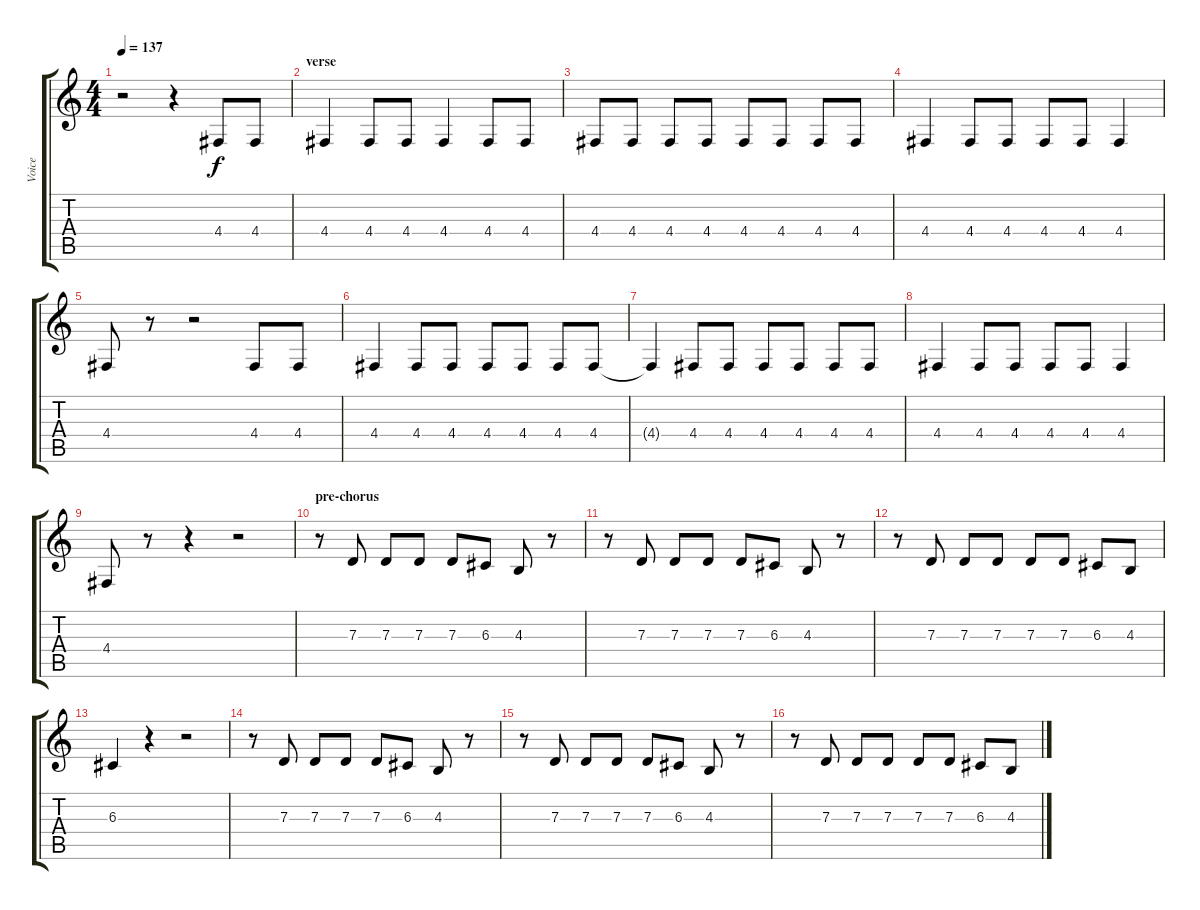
\track ("Voice" "Voice") {instrument trumpet}
\staff {score tabs}
\tuning (E4 B3 G3 D3 A2 E2) {hide}
\ts (4 4)
\tempo 137
\clef g2
\ks c
r.2{dy f} r.4 4.4.8 4.4.8 |
\section ("" "verse")
4.4.4 4.4.8 4.4.8 4.4.4 4.4.8 4.4.8 |
4.4.8 4.4.8 4.4.8 4.4.8 4.4.8 4.4.8 4.4.8 4.4.8 |
4.4.4 4.4.8 4.4.8 4.4.8 4.4.8 4.4.4 |
4.4.8 r.8 r.2 4.4.8 4.4.8 |
4.4.4 4.4.8 4.4.8 4.4.8 4.4.8 4.4.8 4.4.8 |
4.4{t}.4 4.4.8 4.4.8 4.4.8 4.4.8 4.4.8 4.4.8 |
4.4.4 4.4.8 4.4.8 4.4.8 4.4.8 4.4.4 |
4.4.8 r.8 r.4 r.2 |
\section ("" "pre-chorus")
r.8 7.3.8 7.3.8 7.3.8 7.3.8 6.3.8 4.3.8 r.8 |
r.8 7.3.8 7.3.8 7.3.8 7.3.8 6.3.8 4.3.8 r.8 |
r.8 7.3.8 7.3.8 7.3.8 7.3.8 7.3.8 6.3.8 4.3.8 |
6.3.4 r.4 r.2 |
r.8 7.3.8 7.3.8 7.3.8 7.3.8 6.3.8 4.3.8 r.8 |
r.8 7.3.8 7.3.8 7.3.8 7.3.8 6.3.8 4.3.8 r.8 |
r.8 7.3.8 7.3.8 7.3.8 7.3.8 7.3.8 6.3.8 4.3.8
